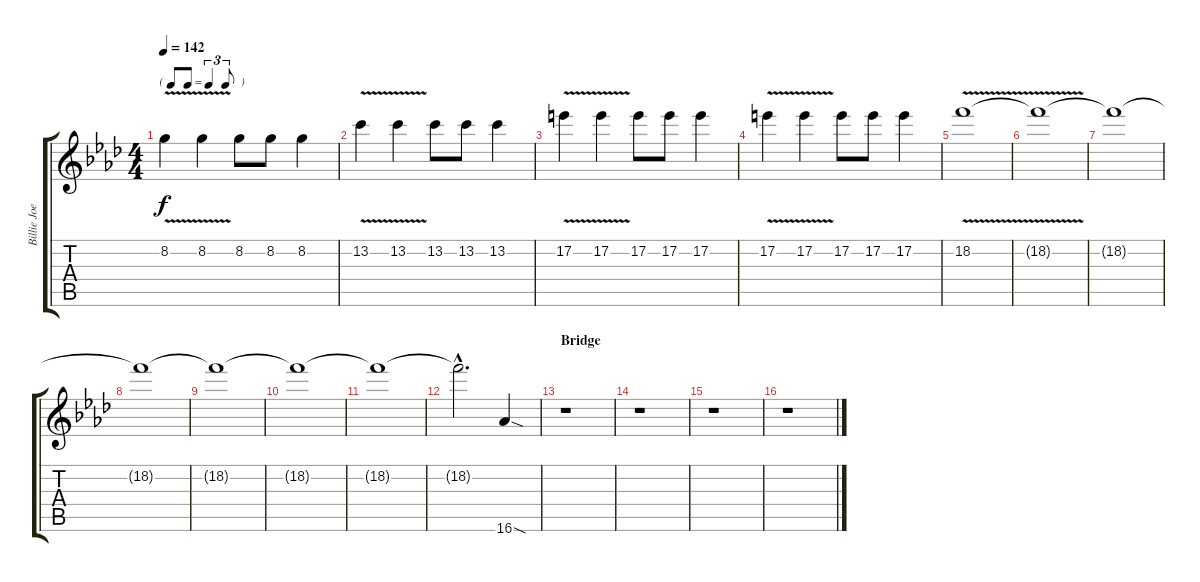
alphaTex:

\track ("Billie Joe Armstrong (Guitar 1)" "Billie Joe") {instrument distortionguitar}
\staff {score tabs}
\tuning (E4 B3 G3 D3 A2 E2) {hide}
\ts (4 4)
\tf triplet8th
\tempo 142
\clef g2
\ks ab
8.2{v}.4{dy f} 8.2{v}.4 8.2.8 8.2.8 8.2.4 |
13.2{v}.4 13.2{v}.4 13.2.8 13.2.8 13.2.4 |
17.2{v}.4 17.2{v}.4 17.2.8 17.2.8 17.2.4 |
17.2{v}.4 17.2{v}.4 17.2.8 17.2.8 17.2.4 |
18.2{v}.1{volume 4} |
18.2{t}.1 |
18.2{t}.1 |
18.2{t}.1 |
18.2{t}.1 |
18.2{t}.1 |
18.2{t}.1 |
18.2{hac t}.2{d} 16.6{sod}.4{volume 16} |
\section ("" "Bridge")
r.1{volume 9} |
r.1 |
r.1 |
r.1
